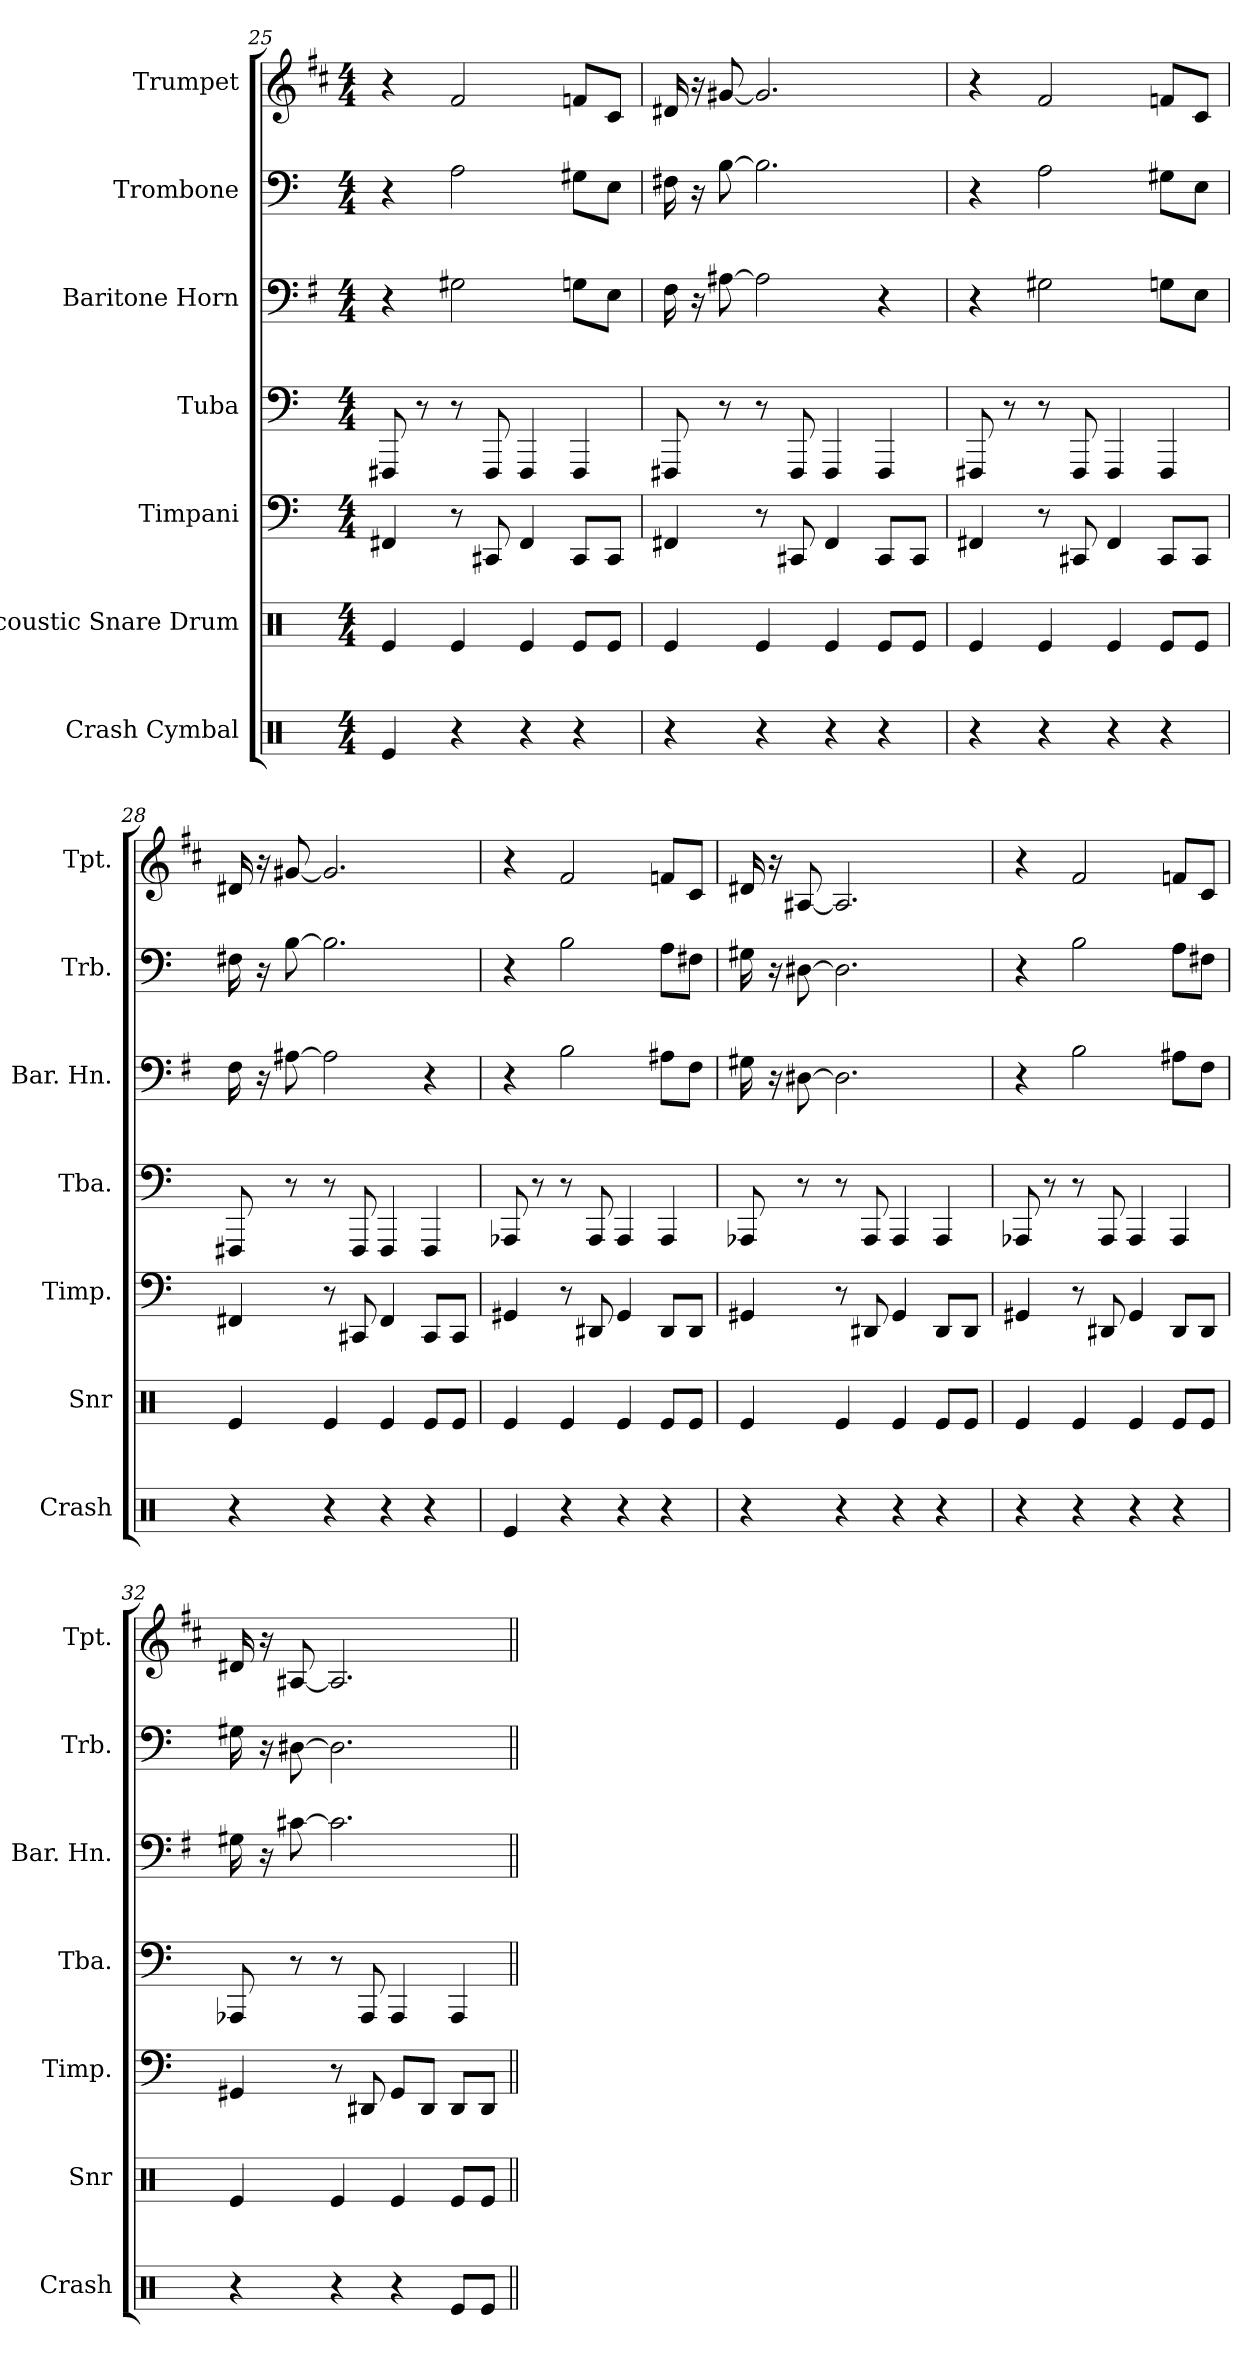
**kern	**kern	**kern	**kern	**kern	**kern	**kern
*part7	*part6	*part5	*part4	*part3	*part2	*part1
*staff7	*staff6	*staff5	*staff4	*staff3	*staff2	*staff1
*I"Crash Cymbal	*I"Acoustic Snare Drum	*I"Timpani	*I"Tuba	*I"Baritone Horn	*I"Trombone	*I"Trumpet
*I'Crash	*I'Snr	*I'Timp.	*I'Tba.	*I'Bar. Hn.	*I'Trb.	*I'Tpt.
*clefX	*clefX	*clefF4	*clefF4	*clefF4	*clefF4	*clefG2
*	*	*	*	*ITrd4c7	*	*ITrd1c2
*k[]	*k[]	*k[]	*k[]	*k[]	*k[]	*k[]
*M4/4	*M4/4	*M4/4	*M4/4	*M4/4	*M4/4	*M4/4
=25	=25	=25	=25	=25	=25	=25
4Re	4Re	4FF#X	8FFF#X	4r	4r	4r
.	.	.	8r	.	.	.
4r	4Re	8r	8r	2C#X	2A	2e
.	.	8CC#X	8FFF#	.	.	.
4r	4Re	4FF#	4FFF#	.	.	.
4r	8ReL	8CC#L	4FFF#	8CnL	8G#XL	8e-XL
.	8ReJ	8CC#J	.	8AAJ	8EJ	8BJ
=26	=26	=26	=26	=26	=26	=26
4r	4Re	4FF#X	8FFF#X	16BB	16F#X	16c#X
.	.	.	.	16r	16r	16r
.	.	.	8r	[8D#X	[8B	[8f#X
4r	4Re	8r	8r	2D#]	2.B]	2.f#]
.	.	8CC#X	8FFF#	.	.	.
4r	4Re	4FF#	4FFF#	.	.	.
4r	8ReL	8CC#L	4FFF#	4r	.	.
.	8ReJ	8CC#J	.	.	.	.
=27	=27	=27	=27	=27	=27	=27
4r	4Re	4FF#X	8FFF#X	4r	4r	4r
.	.	.	8r	.	.	.
4r	4Re	8r	8r	2C#X	2A	2e
.	.	8CC#X	8FFF#	.	.	.
4r	4Re	4FF#	4FFF#	.	.	.
4r	8ReL	8CC#L	4FFF#	8CnL	8G#XL	8e-XL
.	8ReJ	8CC#J	.	8AAJ	8EJ	8BJ
=28	=28	=28	=28	=28	=28	=28
4r	4Re	4FF#X	8FFF#X	16BB	16F#X	16c#X
.	.	.	.	16r	16r	16r
.	.	.	8r	[8D#X	[8B	[8f#X
4r	4Re	8r	8r	2D#]	2.B]	2.f#]
.	.	8CC#X	8FFF#	.	.	.
4r	4Re	4FF#	4FFF#	.	.	.
4r	8ReL	8CC#L	4FFF#	4r	.	.
.	8ReJ	8CC#J	.	.	.	.
=29	=29	=29	=29	=29	=29	=29
4Re	4Re	4GG#X	8AAA-X	4r	4r	4r
.	.	.	8r	.	.	.
4r	4Re	8r	8r	2E	2B	2e
.	.	8DD#X	8AAA-	.	.	.
4r	4Re	4GG#	4AAA-	.	.	.
4r	8ReL	8DD#L	4AAA-	8D#XL	8AL	8e-XL
.	8ReJ	8DD#J	.	8BBJ	8F#XJ	8BJ
=30	=30	=30	=30	=30	=30	=30
4r	4Re	4GG#X	8AAA-X	16C#X	16G#X	16c#X
.	.	.	.	16r	16r	16r
.	.	.	8r	[8GG#X	[8D#X	[8G#X
4r	4Re	8r	8r	2.GG#]	2.D#]	2.G#]
.	.	8DD#X	8AAA-	.	.	.
4r	4Re	4GG#	4AAA-	.	.	.
4r	8ReL	8DD#L	4AAA-	.	.	.
.	8ReJ	8DD#J	.	.	.	.
=31	=31	=31	=31	=31	=31	=31
4r	4Re	4GG#X	8AAA-X	4r	4r	4r
.	.	.	8r	.	.	.
4r	4Re	8r	8r	2E	2B	2e
.	.	8DD#X	8AAA-	.	.	.
4r	4Re	4GG#	4AAA-	.	.	.
4r	8ReL	8DD#L	4AAA-	8D#XL	8AL	8e-XL
.	8ReJ	8DD#J	.	8BBJ	8F#XJ	8BJ
=32	=32	=32	=32	=32	=32	=32
4r	4Re	4GG#X	8AAA-X	16C#X	16G#X	16c#X
.	.	.	.	16r	16r	16r
.	.	.	8r	[8F#X	[8D#X	[8G#X
4r	4Re	8r	8r	2.F#]	2.D#]	2.G#]
.	.	8DD#X	8AAA-	.	.	.
4r	4Re	8GG#L	4AAA-	.	.	.
.	.	8DD#J	.	.	.	.
8ReL	8ReL	8DD#L	4AAA-	.	.	.
8ReJ	8ReJ	8DD#J	.	.	.	.
=||	=||	=||	=||	=||	=||	=||
*-	*-	*-	*-	*-	*-	*-
